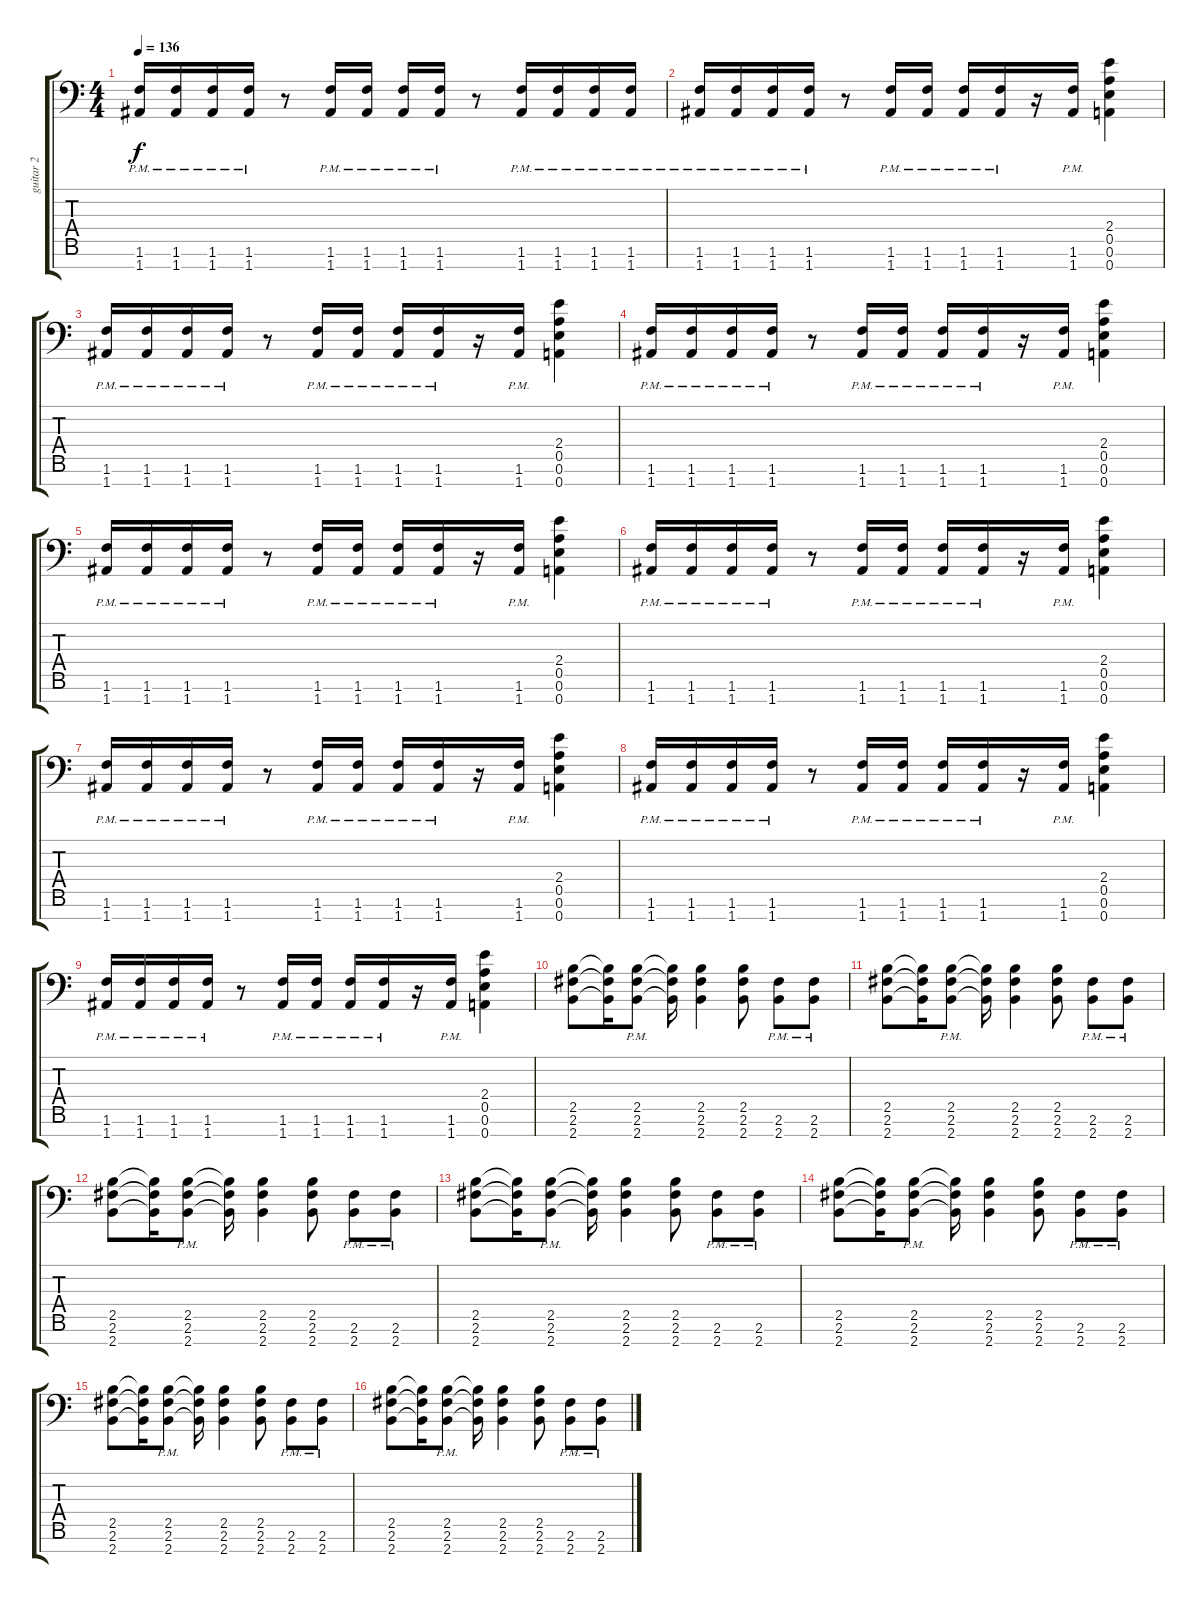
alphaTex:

\track ("guitar 2" "guitar 2") {instrument overdrivenguitar}
\staff {score tabs}
\tuning (E4 B3 G3 D3 A2 E2 A1) {hide}
\ts (4 4)
\tempo 136
\clef f4
\ks c
(1.6{pm} 1.7{pm}).16{dy f} (1.6{pm} 1.7{pm}).16 (1.6{pm} 1.7{pm}).16 (1.6{pm} 1.7{pm}).16 r.8 (1.6{pm} 1.7{pm}).16 (1.6{pm} 1.7{pm}).16 (1.6{pm} 1.7{pm}).16 (1.6{pm} 1.7{pm}).16 r.8 (1.6{pm} 1.7{pm}).16 (1.6{pm} 1.7{pm}).16 (1.6{pm} 1.7{pm}).16 (1.6{pm} 1.7{pm}).16 |
(1.6{pm} 1.7{pm}).16 (1.6{pm} 1.7{pm}).16 (1.6{pm} 1.7{pm}).16 (1.6{pm} 1.7{pm}).16 r.8 (1.6{pm} 1.7{pm}).16 (1.6{pm} 1.7{pm}).16 (1.6{pm} 1.7{pm}).16 (1.6{pm} 1.7{pm}).16 r.16 (1.6{pm} 1.7{pm}).16 (2.4 0.5 0.6 0.7).4 |
(1.6{pm} 1.7{pm}).16 (1.6{pm} 1.7{pm}).16 (1.6{pm} 1.7{pm}).16 (1.6{pm} 1.7{pm}).16 r.8 (1.6{pm} 1.7{pm}).16 (1.6{pm} 1.7{pm}).16 (1.6{pm} 1.7{pm}).16 (1.6{pm} 1.7{pm}).16 r.16 (1.6{pm} 1.7{pm}).16 (2.4 0.5 0.6 0.7).4 |
(1.6{pm} 1.7{pm}).16 (1.6{pm} 1.7{pm}).16 (1.6{pm} 1.7{pm}).16 (1.6{pm} 1.7{pm}).16 r.8 (1.6{pm} 1.7{pm}).16 (1.6{pm} 1.7{pm}).16 (1.6{pm} 1.7{pm}).16 (1.6{pm} 1.7{pm}).16 r.16 (1.6{pm} 1.7{pm}).16 (2.4 0.5 0.6 0.7).4 |
(1.6{pm} 1.7{pm}).16 (1.6{pm} 1.7{pm}).16 (1.6{pm} 1.7{pm}).16 (1.6{pm} 1.7{pm}).16 r.8 (1.6{pm} 1.7{pm}).16 (1.6{pm} 1.7{pm}).16 (1.6{pm} 1.7{pm}).16 (1.6{pm} 1.7{pm}).16 r.16 (1.6{pm} 1.7{pm}).16 (2.4 0.5 0.6 0.7).4 |
(1.6{pm} 1.7{pm}).16 (1.6{pm} 1.7{pm}).16 (1.6{pm} 1.7{pm}).16 (1.6{pm} 1.7{pm}).16 r.8 (1.6{pm} 1.7{pm}).16 (1.6{pm} 1.7{pm}).16 (1.6{pm} 1.7{pm}).16 (1.6{pm} 1.7{pm}).16 r.16 (1.6{pm} 1.7{pm}).16 (2.4 0.5 0.6 0.7).4 |
(1.6{pm} 1.7{pm}).16 (1.6{pm} 1.7{pm}).16 (1.6{pm} 1.7{pm}).16 (1.6{pm} 1.7{pm}).16 r.8 (1.6{pm} 1.7{pm}).16 (1.6{pm} 1.7{pm}).16 (1.6{pm} 1.7{pm}).16 (1.6{pm} 1.7{pm}).16 r.16 (1.6{pm} 1.7{pm}).16 (2.4 0.5 0.6 0.7).4 |
(1.6{pm} 1.7{pm}).16 (1.6{pm} 1.7{pm}).16 (1.6{pm} 1.7{pm}).16 (1.6{pm} 1.7{pm}).16 r.8 (1.6{pm} 1.7{pm}).16 (1.6{pm} 1.7{pm}).16 (1.6{pm} 1.7{pm}).16 (1.6{pm} 1.7{pm}).16 r.16 (1.6{pm} 1.7{pm}).16 (2.4 0.5 0.6 0.7).4 |
(1.6{pm} 1.7{pm}).16 (1.6{pm} 1.7{pm}).16 (1.6{pm} 1.7{pm}).16 (1.6{pm} 1.7{pm}).16 r.8 (1.6{pm} 1.7{pm}).16 (1.6{pm} 1.7{pm}).16 (1.6{pm} 1.7{pm}).16 (1.6{pm} 1.7{pm}).16 r.16 (1.6{pm} 1.7{pm}).16 (2.4 0.5 0.6 0.7).4 |
(2.5 2.6 2.7).8 (2.5{t} 2.6{t} 2.7{t}).16 (2.5{pm} 2.6{pm} 2.7{pm}).8 (2.5{t} 2.6{t} 2.7{t}).16 (2.5 2.6 2.7).4 (2.5 2.6 2.7).8 (2.6{pm} 2.7{pm}).8 (2.6{pm} 2.7{pm}).8 |
(2.5 2.6 2.7).8 (2.5{t} 2.6{t} 2.7{t}).16 (2.5{pm} 2.6{pm} 2.7{pm}).8 (2.5{t} 2.6{t} 2.7{t}).16 (2.5 2.6 2.7).4 (2.5 2.6 2.7).8 (2.6{pm} 2.7{pm}).8 (2.6{pm} 2.7{pm}).8 |
(2.5 2.6 2.7).8 (2.5{t} 2.6{t} 2.7{t}).16 (2.5{pm} 2.6{pm} 2.7{pm}).8 (2.5{t} 2.6{t} 2.7{t}).16 (2.5 2.6 2.7).4 (2.5 2.6 2.7).8 (2.6{pm} 2.7{pm}).8 (2.6{pm} 2.7{pm}).8 |
(2.5 2.6 2.7).8 (2.5{t} 2.6{t} 2.7{t}).16 (2.5{pm} 2.6{pm} 2.7{pm}).8 (2.5{t} 2.6{t} 2.7{t}).16 (2.5 2.6 2.7).4 (2.5 2.6 2.7).8 (2.6{pm} 2.7{pm}).8 (2.6{pm} 2.7{pm}).8 |
(2.5 2.6 2.7).8 (2.5{t} 2.6{t} 2.7{t}).16 (2.5{pm} 2.6{pm} 2.7{pm}).8 (2.5{t} 2.6{t} 2.7{t}).16 (2.5 2.6 2.7).4 (2.5 2.6 2.7).8 (2.6{pm} 2.7{pm}).8 (2.6{pm} 2.7{pm}).8 |
(2.5 2.6 2.7).8 (2.5{t} 2.6{t} 2.7{t}).16 (2.5{pm} 2.6{pm} 2.7{pm}).8 (2.5{t} 2.6{t} 2.7{t}).16 (2.5 2.6 2.7).4 (2.5 2.6 2.7).8 (2.6{pm} 2.7{pm}).8 (2.6{pm} 2.7{pm}).8 |
(2.5 2.6 2.7).8 (2.5{t} 2.6{t} 2.7{t}).16 (2.5{pm} 2.6{pm} 2.7{pm}).8 (2.5{t} 2.6{t} 2.7{t}).16 (2.5 2.6 2.7).4 (2.5 2.6 2.7).8 (2.6{pm} 2.7{pm}).8 (2.6{pm} 2.7{pm}).8
